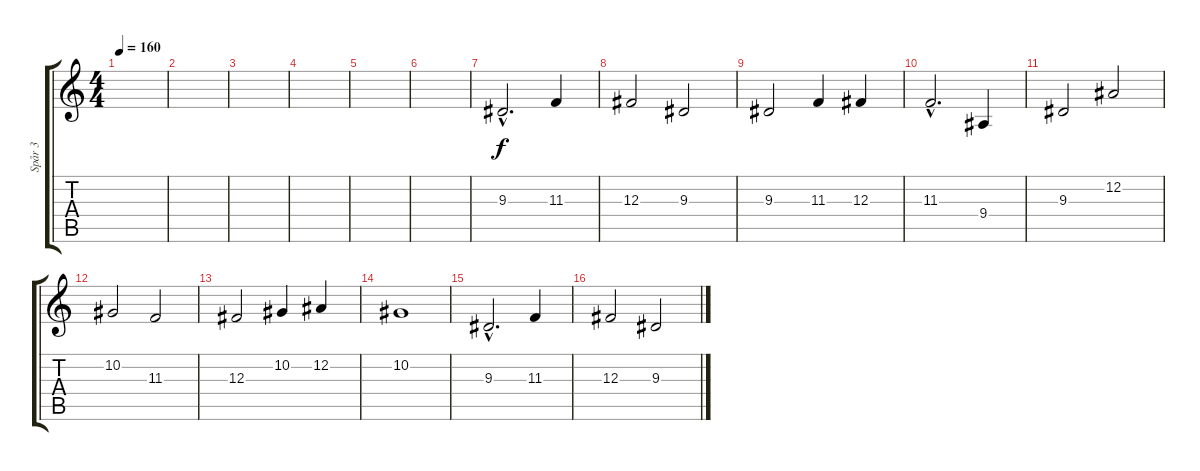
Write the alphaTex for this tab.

\track ("Spår 3" "Spår 3") {instrument trumpet}
\staff {score tabs}
\tuning (Eb4 Bb3 Gb3 Db3 Ab2 Eb2) {hide}
\ts (4 4)
\tempo 160
\clef g2
\ks c
|
|
|
|
|
|
9.3{hac}.2{d volume 9} 11.3.4 |
12.3.2 9.3.2 |
9.3.2 11.3.4 12.3.4 |
11.3{hac}.2{d} 9.4.4 |
9.3.2 12.2.2 |
10.2.2 11.3.2 |
12.3.2 10.2.4 12.2.4 |
10.2.1 |
9.3{hac}.2{d volume 9} 11.3.4 |
12.3.2 9.3.2
